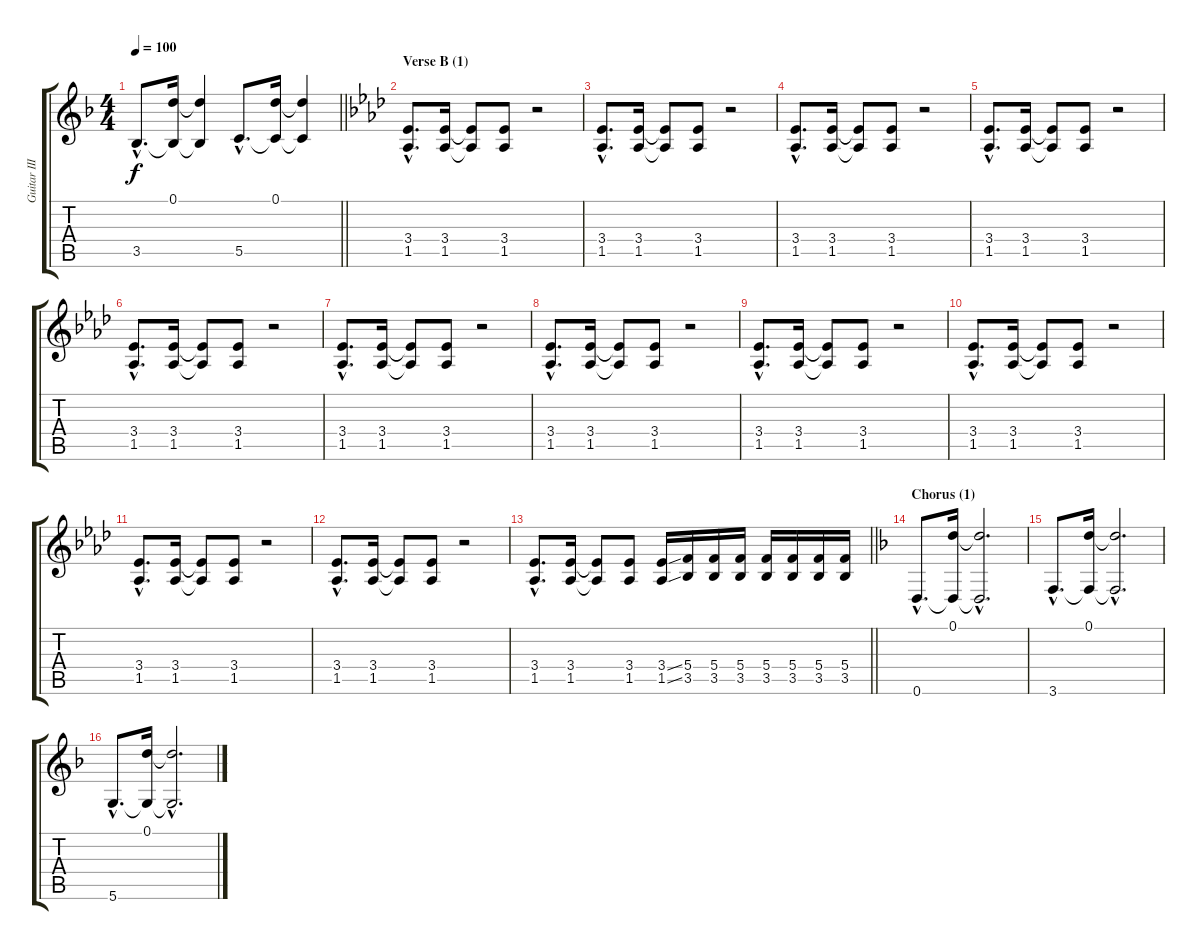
\track ("Guitar III" "Guitar III") {instrument distortionguitar}
\staff {score tabs}
\tuning (D4 A3 F3 C3 G2 D2) {hide}
\ts (4 4)
\tempo 100
\clef g2
\barLineRight lightlight
\ks dminor
3.5{hac}.8{d dy f} (0.1 3.5{t}).16 (0.1{t} 3.5{t}).4 5.5{hac}.8{d} (0.1 5.5{t}).16 (0.1{t} 5.5{t}).4 |
\section ("" "Verse B (1)")
\ks ab
(3.4{hac} 1.5{hac}).8{d} (3.4 1.5).16 (3.4{t} 1.5{t}).8 (3.4 1.5).8 r.2 |
(3.4{hac} 1.5{hac}).8{d} (3.4 1.5).16 (3.4{t} 1.5{t}).8 (3.4 1.5).8 r.2 |
(3.4{hac} 1.5{hac}).8{d} (3.4 1.5).16 (3.4{t} 1.5{t}).8 (3.4 1.5).8 r.2 |
(3.4{hac} 1.5{hac}).8{d} (3.4 1.5).16 (3.4{t} 1.5{t}).8 (3.4 1.5).8 r.2 |
(3.4{hac} 1.5{hac}).8{d} (3.4 1.5).16 (3.4{t} 1.5{t}).8 (3.4 1.5).8 r.2 |
(3.4{hac} 1.5{hac}).8{d} (3.4 1.5).16 (3.4{t} 1.5{t}).8 (3.4 1.5).8 r.2 |
(3.4{hac} 1.5{hac}).8{d} (3.4 1.5).16 (3.4{t} 1.5{t}).8 (3.4 1.5).8 r.2 |
(3.4{hac} 1.5{hac}).8{d} (3.4 1.5).16 (3.4{t} 1.5{t}).8 (3.4 1.5).8 r.2 |
(3.4{hac} 1.5{hac}).8{d} (3.4 1.5).16 (3.4{t} 1.5{t}).8 (3.4 1.5).8 r.2 |
(3.4{hac} 1.5{hac}).8{d} (3.4 1.5).16 (3.4{t} 1.5{t}).8 (3.4 1.5).8 r.2 |
(3.4{hac} 1.5{hac}).8{d} (3.4 1.5).16 (3.4{t} 1.5{t}).8 (3.4 1.5).8 r.2 |
\barLineRight lightlight
(3.4{hac} 1.5{hac}).8{d} (3.4 1.5).16 (3.4{t} 1.5{t}).8 (3.4 1.5).8 (3.4{ss} 1.5{ss}).16 (5.4 3.5).16 (5.4 3.5).16 (5.4 3.5).16 (5.4 3.5).16 (5.4 3.5).16 (5.4 3.5).16 (5.4 3.5).16 |
\section ("" "Chorus (1)")
\ks dminor
0.6{hac}.8{d} (0.1 0.6{t}).16 (0.1{hac t} 0.6{hac t}).2{d} |
3.6{hac}.8{d} (0.1 3.6{t}).16 (0.1{hac t} 3.6{hac t}).2{d} |
5.6{hac}.8{d} (0.1 5.6{t}).16 (0.1{hac t} 5.6{hac t}).2{d}
